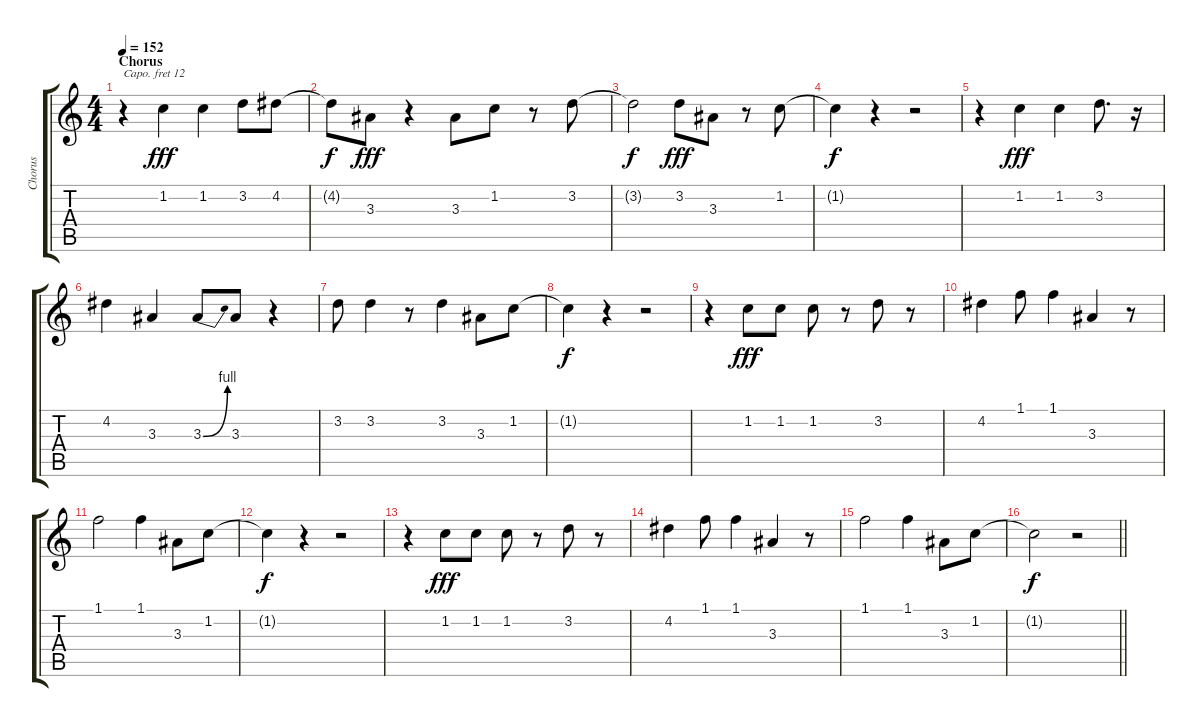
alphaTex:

\track ("Chorus" "Chorus") {instrument voiceoohs}
\staff {score tabs}
\capo 12
\tuning (E4 B3 G3 D3 A2 E2) {hide}
\ts (4 4)
\section ("" "Chorus")
\tempo 152
\clef g2
\ks c
r.4{dy f} 1.2.4{dy fff} 1.2.4 3.2.8 4.2.8 |
4.2{t}.8{dy f} 3.3.8{dy fff} r.4 3.3.8 1.2.8 r.8 3.2.8 |
3.2{t}.2{dy f} 3.2.8{dy fff} 3.3.8 r.8 1.2.8 |
1.2{t}.4{dy f} r.4 r.2 |
r.4 1.2.4{dy fff} 1.2.4 3.2.8{d} r.16 |
4.2.4 3.3.4 3.3{be (bend 0 0 60 4)}.8 3.3.8 r.4 |
3.2.8 3.2.4 r.8 3.2.4 3.3.8 1.2.8 |
1.2{t}.4{dy f} r.4 r.2 |
r.4 1.2.8{dy fff} 1.2.8 1.2.8 r.8 3.2.8 r.8 |
4.2.4 1.1.8 1.1.4 3.3.4 r.8 |
1.1.2 1.1.4 3.3.8 1.2.8 |
1.2{t}.4{dy f} r.4 r.2 |
r.4 1.2.8{dy fff} 1.2.8 1.2.8 r.8 3.2.8 r.8 |
4.2.4 1.1.8 1.1.4 3.3.4 r.8 |
1.1.2 1.1.4 3.3.8 1.2.8 |
\barLineRight lightlight
1.2{t}.2{dy f} r.2
